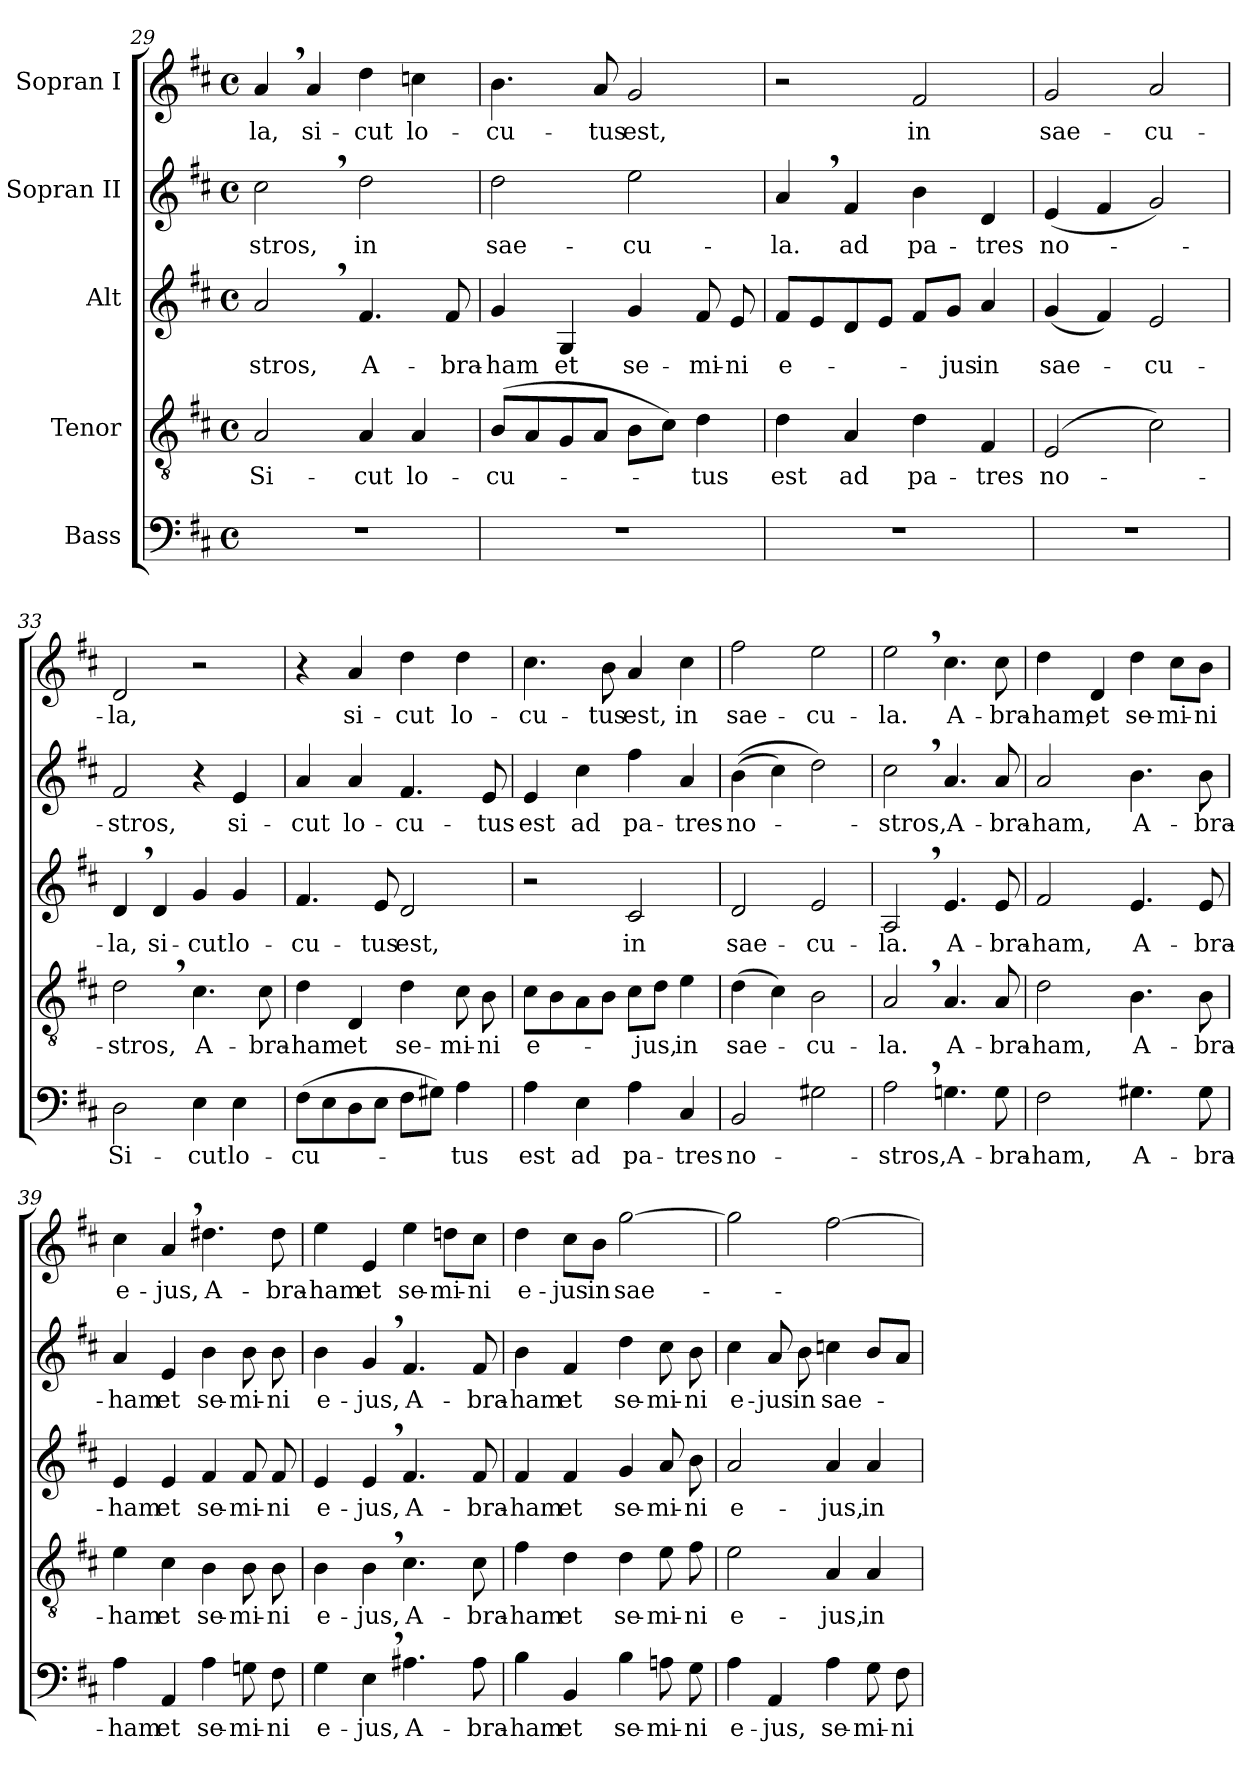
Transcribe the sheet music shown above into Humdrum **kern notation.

**kern	**text	**kern	**text	**kern	**text	**kern	**text	**kern	**text
*part5	*part5	*part4	*part4	*part3	*part3	*part2	*part2	*part1	*part1
*staff5	*staff5	*staff4	*staff4	*staff3	*staff3	*staff2	*staff2	*staff1	*staff1
*I"Bass	*	*I"Tenor	*	*I"Alt	*	*I"Sopran II	*	*I"Sopran I	*
*clefF4	*	*clefGv2	*	*clefG2	*	*clefG2	*	*clefG2	*
*k[f#c#]	*	*k[f#c#]	*	*k[f#c#]	*	*k[f#c#]	*	*k[f#c#]	*
*D:	*	*D:	*	*D:	*	*D:	*	*D:	*
*M4/4	*	*M4/4	*	*M4/4	*	*M4/4	*	*M4/4	*
*met(c)	*	*met(c)	*	*met(c)	*	*met(c)	*	*met(c)	*
=29	=29	=29	=29	=29	=29	=29	=29	=29	=29
1r	.	2A/	Si-	2a,>/	-stros,	2cc#,>\	-stros,	4a,>/	-la,
.	.	.	.	.	.	.	.	4a/	si-
.	.	4A/	-cut	4.f#/	A-	2dd\	in	4dd\	-cut
.	.	4A/	lo-	.	.	.	.	4ccn\	lo-
.	.	.	.	8f#/	-bra-	.	.	.	.
=30	=30	=30	=30	=30	=30	=30	=30	=30	=30
1r	.	(8B/L	-cu-	4g/	-ham	2dd\	sae-	4.b\	-cu-
.	.	8A/	.	.	.	.	.	.	.
.	.	8G/	.	4G/	et	.	.	.	.
.	.	8A/J	.	.	.	.	.	8a/	-tus
.	.	8B\L	.	4g/	se-	2ee\	-cu-	2g/	est,
.	.	8c#\J)	.	.	.	.	.	.	.
.	.	4d\	-tus	8f#/	-mi-	.	.	.	.
.	.	.	.	8e/	-ni	.	.	.	.
=31	=31	=31	=31	=31	=31	=31	=31	=31	=31
1r	.	4d\	est	8f#/L	e-	4a,>/	-la.	2r	.
.	.	.	.	8e/	.	.	.	.	.
.	.	4A/	ad	8d/	.	4f#/	ad	.	.
.	.	.	.	8e/J	.	.	.	.	.
.	.	4d\	pa-	8f#/L	.	4b\	pa-	2f#/	in
.	.	.	.	8g/J	-jus	.	.	.	.
.	.	4F#/	-tres	4a/	in	4d/	-tres	.	.
=32	=32	=32	=32	=32	=32	=32	=32	=32	=32
1r	.	(2E/	no-	(4g/	sae-	(4e/	no-	2g/	sae-
.	.	.	.	4f#/)	.	4f#/	.	.	.
.	.	2c#\)	-­-	2e/	-cu-	2g/)	.	2a/	-cu-
!!LO:PB:g=z
=33	=33	=33	=33	=33	=33	=33	=33	=33	=33
2D\	Si-	2d,>\	-stros,	4d,>/	-la,	2f#/	-stros,	2d/	-la,
.	.	.	.	4d/	si-	.	.	.	.
4E\	-cut	4.c#\	A-	4g/	-cut	4r	.	2r	.
4E\	lo-	.	.	4g/	lo-	4e/	si-	.	.
.	.	8c#\	-bra-	.	.	.	.	.	.
=34	=34	=34	=34	=34	=34	=34	=34	=34	=34
(8F#\L	-cu-	4d\	-ham	4.f#/	-cu-	4a/	-cut	4r	.
8E\	.	.	.	.	.	.	.	.	.
8D\	.	4D/	et	.	.	4a/	lo-	4a/	si-
8E\J	.	.	.	8e/	-tus	.	.	.	.
8F#\L	.	4d\	se-	2d/	est,	4.f#/	-cu-	4dd\	-cut
8G#X\J)	.	.	.	.	.	.	.	.	.
4A\	-tus	8c#\	-mi-	.	.	.	.	4dd\	lo-
.	.	8B\	-ni	.	.	8e/	-tus	.	.
=35	=35	=35	=35	=35	=35	=35	=35	=35	=35
4A\	est	8c#\L	e-	2r	.	4e/	est	4.cc#\	-cu-
.	.	8B\	.	.	.	.	.	.	.
4E\	ad	8A\	.	.	.	4cc#\	ad	.	.
.	.	8B\J	.	.	.	.	.	8b\	-tus
4A\	pa-	8c#\L	.	2c#/	in	4ff#\	pa-	4a/	est,
.	.	8d\J	-jus,	.	.	.	.	.	.
4C#/	-tres	4e\	in	.	.	4a/	-tres	4cc#\	in
=36	=36	=36	=36	=36	=36	=36	=36	=36	=36
2BB/	no-	(4d\	sae-	2d/	sae-	((4b\	no-	2ff#\	sae-
.	.	4c#\)	.	.	.	4cc#\)	.	.	.
2G#X\	-­-	2B\	-cu-	2e/	-cu-	2dd\)	-­-	2ee\	-cu-
=37	=37	=37	=37	=37	=37	=37	=37	=37	=37
2A,>\	-stros,	2A,>/	-la.	2A,>/	-la.	2cc#,>\	-stros,	2ee,>\	-la.
4.Gn\	A-	4.A/	A-	4.e/	A-	4.a/	A-	4.cc#\	A-
8G\	-bra-	8A/	-bra-	8e/	-bra-	8a/	-bra-	8cc#\	-bra-
!!LO:LB:g=z
=38	=38	=38	=38	=38	=38	=38	=38	=38	=38
2F#\	-ham,	2d\	-ham,	2f#/	-ham,	2a/	-ham,	4dd\	-ham,
.	.	.	.	.	.	.	.	4d/	et
4.G#X\	A-	4.B\	A-	4.e/	A-	4.b\	A-	4dd\	se-
.	.	.	.	.	.	.	.	8cc#\L	-mi-
8G#\	-bra-	8B\	-bra-	8e/	-bra-	8b\	-bra-	8b\J	-ni
=39	=39	=39	=39	=39	=39	=39	=39	=39	=39
4A\	-ham	4e\	-ham	4e/	-ham	4a/	-ham	4cc#\	e-
4AA/	et	4c#\	et	4e/	et	4e/	et	4a,>/	-jus,
4A\	se-	4B\	se-	4f#/	se-	4b\	se-	4.dd#X\	A-
8Gn\	-mi-	8B\	-mi-	8f#/	-mi-	8b\	-mi-	.	.
8F#\	-ni	8B\	-ni	8f#/	-ni	8b\	-ni	8dd#\	-bra-
=40	=40	=40	=40	=40	=40	=40	=40	=40	=40
4G\	e-	4B\	e-	4e/	e-	4b\	e-	4ee\	-ham
4E,>\	-jus,	4B,>\	-jus,	4e,>/	-jus,	4g,>/	-jus,	4e/	et
4.A#X\	A-	4.c#\	A-	4.f#/	A-	4.f#/	A-	4ee\	se-
.	.	.	.	.	.	.	.	8ddn\L	-mi-
8A#\	-bra-	8c#\	-bra-	8f#/	-bra-	8f#/	-bra-	8cc#\J	-ni
=41	=41	=41	=41	=41	=41	=41	=41	=41	=41
4B\	-ham	4f#\	-ham	4f#/	-ham	4b\	-ham	4dd\	e-
4BB/	et	4d\	et	4f#/	et	4f#/	et	8cc#\L	-jus
.	.	.	.	.	.	.	.	8b\J	in
4B\	se-	4d\	se-	4g/	se-	4dd\	se-	[2gg\	sae-
8An\	-mi-	8e\	-mi-	8a/	-mi-	8cc#\	-mi-	.	.
8G\	-ni	8f#\	-ni	8b\	-ni	8b\	-ni	.	.
=42	=42	=42	=42	=42	=42	=42	=42	=42	=42
4A\	e-	2e\	e-	2a/	e-	4cc#\	e-	2gg\]	.
4AA/	-jus,	.	.	.	.	8a/	-jus	.	.
.	.	.	.	.	.	8b\	in	.	.
4A\	se-	4A/	-jus,	4a/	-jus,	4ccn\	sae-	[2ff#\	.
8G\	-mi-	4A/	in	4a/	in	8b/L	.	.	.
8F#\	-ni	.	.	.	.	8a/J	.	.	.
=	=	=	=	=	=	=	=	=	=
*-	*-	*-	*-	*-	*-	*-	*-	*-	*-
